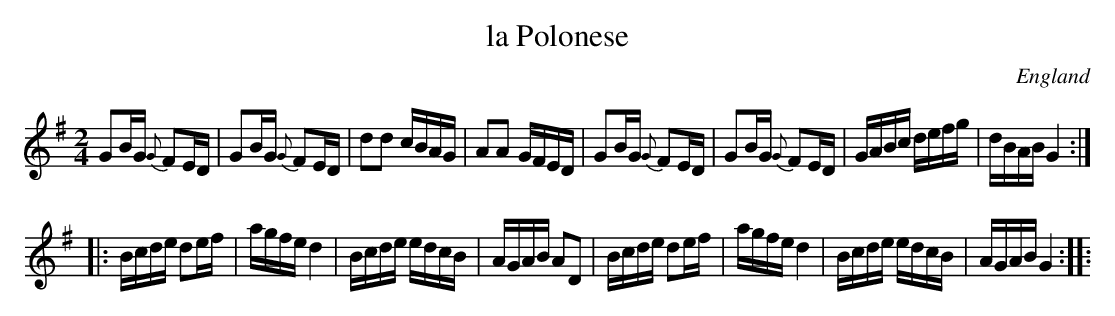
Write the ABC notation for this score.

X:1
T:la Polonese
L:1/16
M:2/4
O:England
K:G
G2BG {G}F2ED | G2BG {G}F2ED | d2d2 cBAG | A2A2 GFED |\
G2BG {G}F2ED | G2BG {G}F2ED | GABc defg | dBAB G4 ::
Bcde d2ef | agfe d4 | Bcde edcB | AGAB A2D2 |\
Bcde d2ef | agfe d4 | Bcde edcB | AGAB G4 ::
